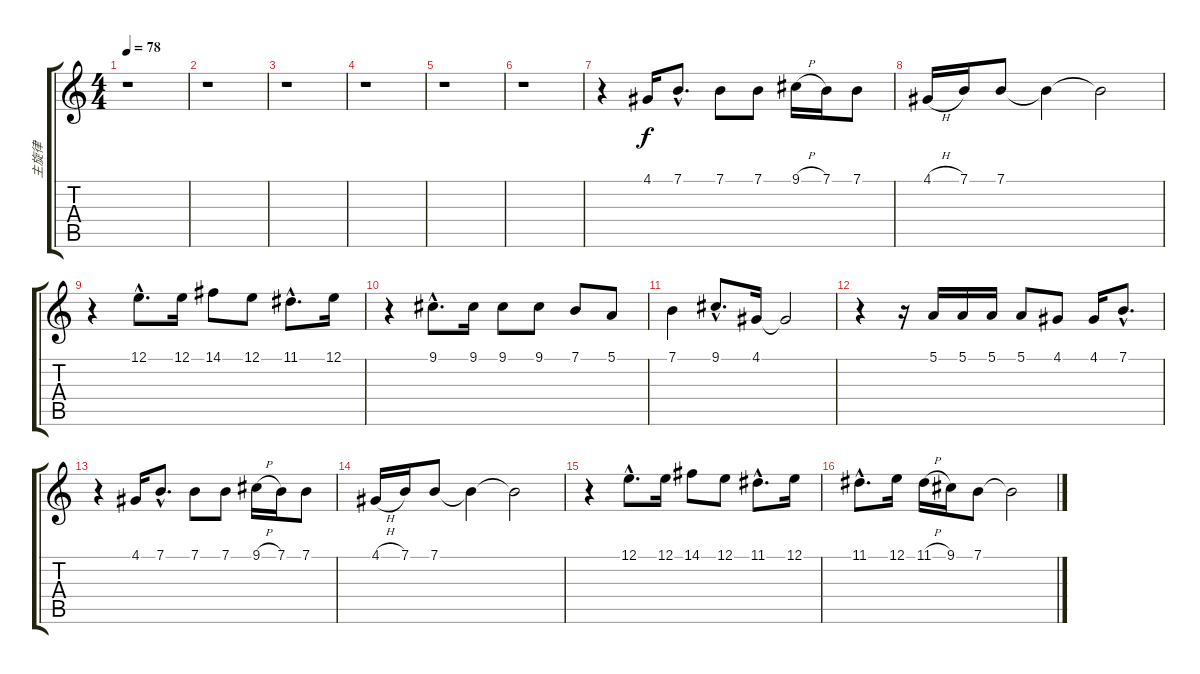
\track ("主旋律" "主旋律") {instrument vibraphone}
\staff {score tabs}
\tuning (E4 B3 G3 D3 A2 E2) {hide}
\ts (4 4)
\tempo 78
\clef g2
\ks c
r.1{dy f instrument vibraphone} |
r.1 |
r.1 |
r.1 |
r.1 |
r.1 |
r.4 4.1.16 7.1{hac}.8{d} 7.1.8 7.1.8 9.1{h}.16 7.1.16 7.1.8 |
4.1{h}.16 7.1.16 7.1.8 7.1{t}.4 7.1{t}.2 |
r.4 12.1{hac}.8{d} 12.1.16 14.1.8 12.1.8 11.1{hac}.8{d} 12.1.16 |
r.4 9.1{hac}.8{d} 9.1.16 9.1.8 9.1.8 7.1.8 5.1.8 |
7.1.4 9.1{hac}.8{d} 4.1.16 4.1{t}.2 |
r.4 r.16 5.1.16 5.1.16 5.1.16 5.1.8 4.1.8 4.1.16 7.1{hac}.8{d} |
r.4 4.1.16 7.1{hac}.8{d} 7.1.8 7.1.8 9.1{h}.16 7.1.16 7.1.8 |
4.1{h}.16 7.1.16 7.1.8 7.1{t}.4 7.1{t}.2 |
r.4 12.1{hac}.8{d} 12.1.16 14.1.8 12.1.8 11.1{hac}.8{d} 12.1.16 |
11.1{hac}.8{d} 12.1.16 11.1{h}.16 9.1.16 7.1.8 7.1{t}.2
